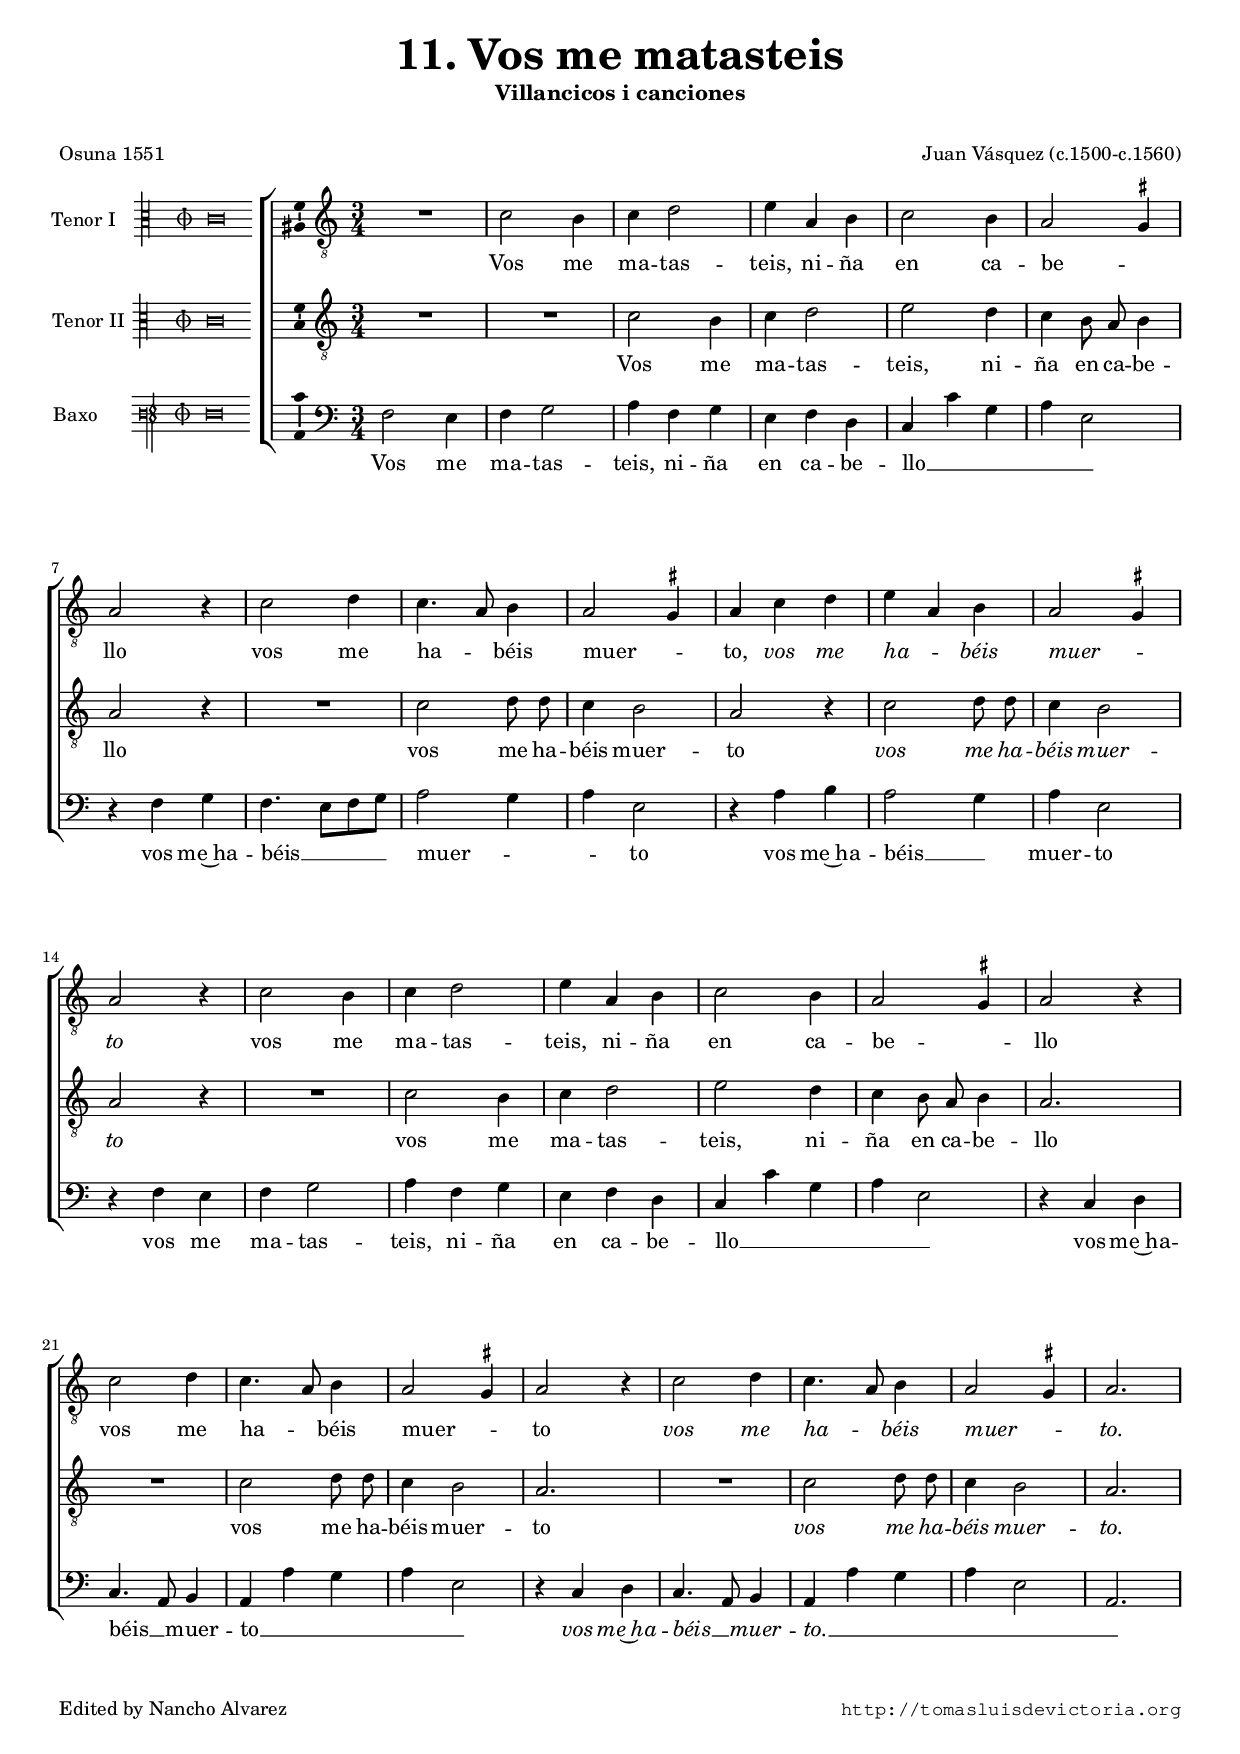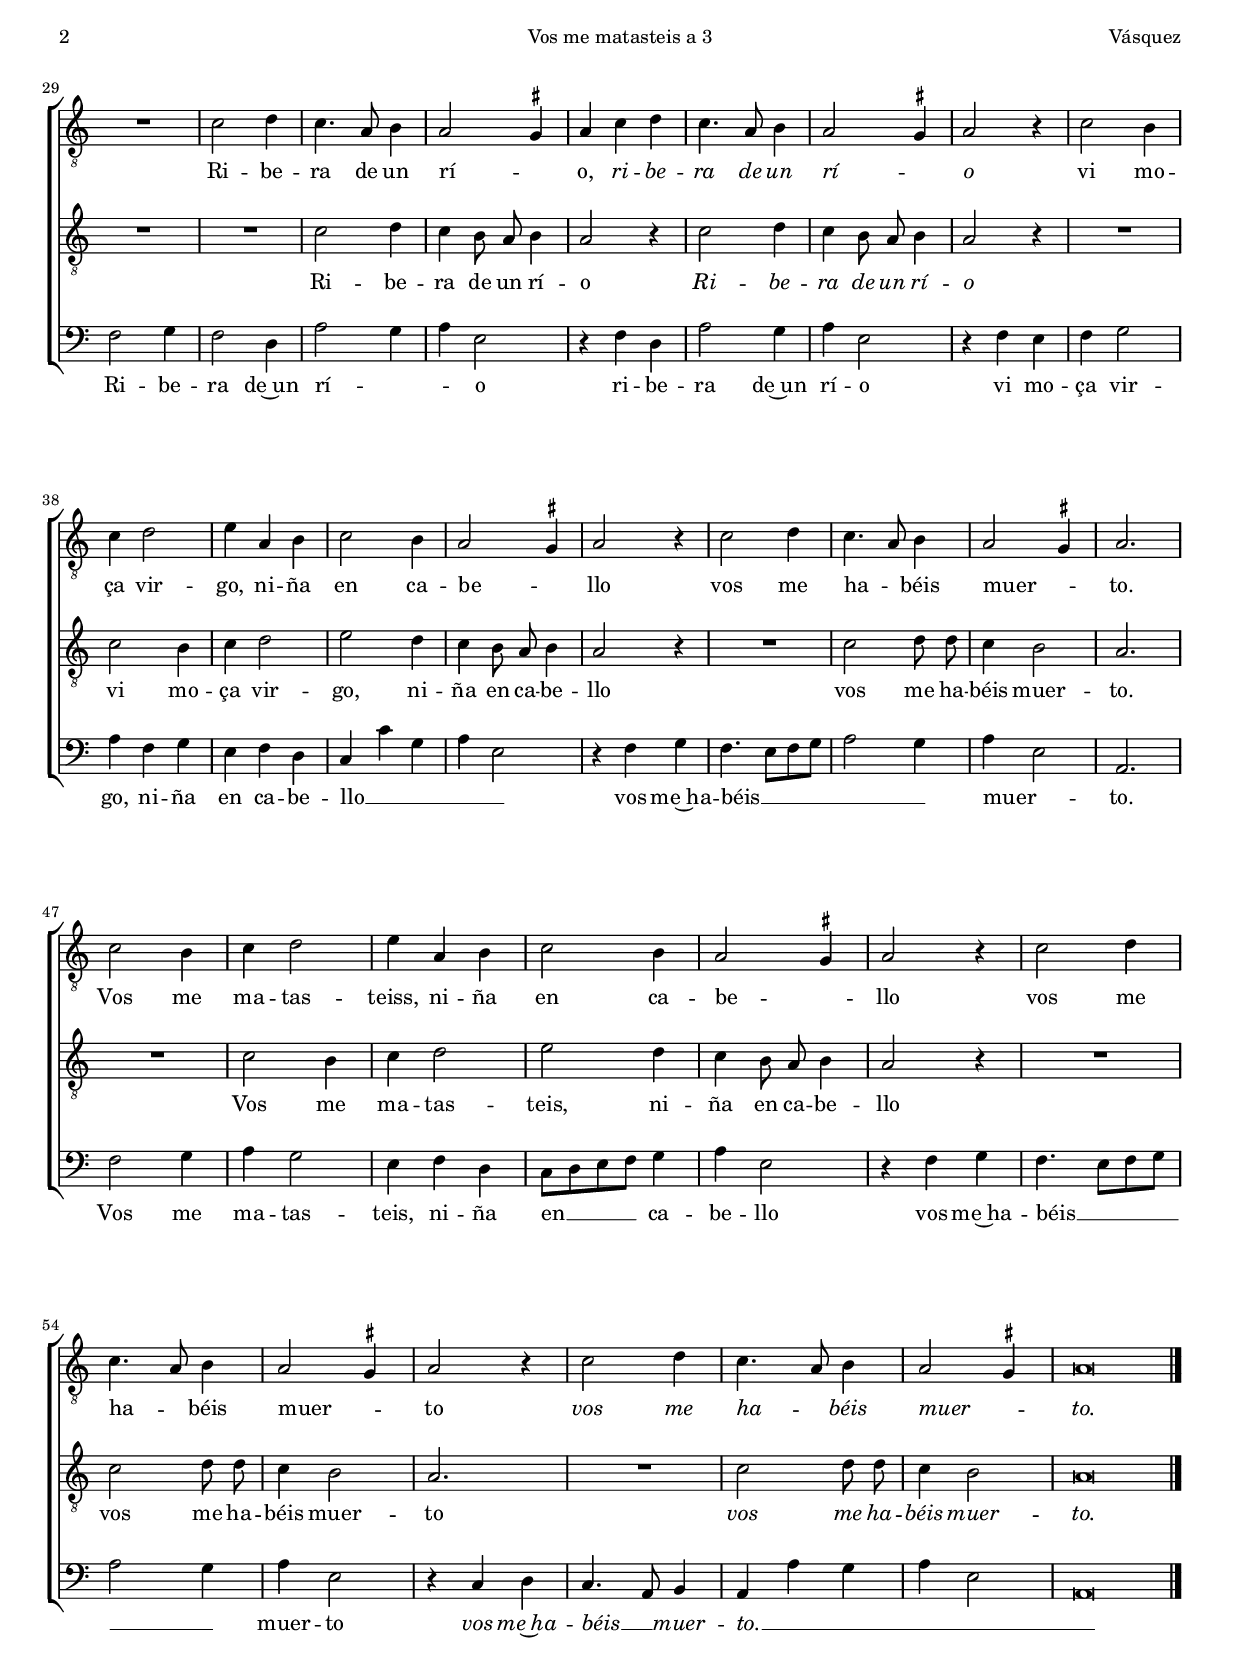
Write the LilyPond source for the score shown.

\version "2.18.0"

#(set-default-paper-size "a4")
#(set-global-staff-size 16.6)
#(ly:set-option 'point-and-click #f)
%mobile -s16.5 -i3.5

italicas=\override LyricText.font-shape = #'italic
rectas=\override LyricText.font-shape = #'upright
ss=\once \set suggestAccidentals = ##t
incipitwidth = 20
mtempo={\tempo 4 = 150}
mtempob={\tempo 4 = 50}

htitle="Vos me matasteis a 3"
hcomposer="Vásquez"

\header {
	title=\markup{\fontsize #3 "11. Vos me matasteis"}
	subtitle="Villancicos i canciones"
	subsubtitle=\markup{\null \vspace #1 }
	composer="Juan Vásquez (c.1500-c.1560)"
        pdfauthor=\composer
	%opus="(-)"
	poet=\markup{"Osuna 1551"} % Villancicos i canciones de Iuan Vasquez a tres y a cuatro. Impreso por Juan de León
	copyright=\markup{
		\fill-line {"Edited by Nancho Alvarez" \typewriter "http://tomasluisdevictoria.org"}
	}
%	tagline=""
}

global={\key c \major \time 3/4 \skip 1*3/4*60 
	\bar "|."
}


cantus=\relative c'{
	R1*3/4
	c2 b4
	c d2
	e4 a, b
	c2 b4
	a2 \ss gis4
	a2 r4
	c2 d4
	c4. a8 b4
	a2 \ss gis4
	a c d
	e a, b
	a2 \ss gis4
	a2 r4
	c2 b4 c4 d2
	e4 a, b
	c2 b4
	a2 \ss gis4
	a2 r4
	c2 d4
	c4. a8 b4
	a2 \ss gis4
	a2 r4
	c2 d4
	c4. a8 b4
	a2 \ss gis4
	a2. \pageBreak
	R1*3/4
	c2 d4
	c4. a8 b4
	a2 \ss gis4
	a c d
	c4. a8 b4
	a2 \ss gis4
	a2 r4
	c2 b4
	c4 d2
	e4 a, b
	c2 b4
	a2 \ss gis4
	a2 r4
	c2 d4
	c4. a8 b4
	a2 \ss gis4
	a2. \break
	c2 b4
	c4 d2
	e4 a, b
	c2 b4
	a2 \ss gis4
	a2 r4
	c2 d4
	c4. a8 b4
	a2 \ss gis4
	a2 r4
	c2 d4
	c4. a8 b4
	a2 \ss gis4
	a\breve*3/8
}

tenor=\relative c'{
	R1*3/4*2
	c2 b4
	c d2
	e2 d4
	c4 b8 a b4
	a2 r4
	R1*3/4
	c2 d8 d
	c4 b2
	a2 r4
	c2 d8 d
	c4 b2
	a2 r4
	R1*3/4
	c2 b4
	c d2
	e2 d4
	c4 b8 a b4
	a2. 
	R1*3/4
	c2 d8 d
	c4 b2
	a2.
	R1*3/4
	c2 d8 d
	c4 b2
	a2.
	R1*3/4*2
	c2 d4
	c4 b8 a b4
	a2 r4 
	c2 d4
	c4 b8 a b4
	a2 r4
	R1*3/4
	c2 b4
	c4 d2
	e2 d4
	c4 b8 a b4
	a2 r4
	R1*3/4
	c2 d8 d
	c4 b2
	a2.
	R1*3/4
	c2 b4
	c4 d2
	e2 d4
	c4 b8 a b4
	a2 r4
	R1*3/4
	c2 d8 d
	c4 b2
	a2.
	R1*3/4
	c2 d8 d
	c4 b2
	a\breve*3/8
}

bassus=\relative c{
	f2 e4
	f g2
	a4 f g
	e f d
	c c' g
	a4 e2
	r4 f g
	f4. e8[ f g]
	a2 g4
	a4 e2
	r4 a b
	a2 g4
	a e2
	r4 f e
	f g2
	a4 f g
	e f d
	c c' g
	a e2
	r4 c d
	c4. a8 b4
	a a' g
	a4 e2
	r4 c d
	c4. a8 b4
	a a' g
	a e2
	a,2.
	f'2 g4
	f2 d4
	a'2 g4
	a e2
	r4 f d 
	a'2 g4 
	a e2
	r4 f e
	f g2
	a4 f g
	e f d
	c c' g
	a4 e2
	r4 f g
	f4. e8[ f g]
	a2 g4 a4 e2
	a,2.
	f'2 g4 
	a g2
	e4 f d
	c8[ d e f] g4
	a e2
	r4 f g
	f4. e8[ f g]
	a2 g4
	a4 e2
	r4 c d
	c4. a8 b4
	a a' g
	a e2
	a,\breve*3/8
}

textocantus=\lyricmode{
Vos me ma -- tas -- teis, % tes
ni -- ña en ca -- be -- _ llo
vos me ha -- _ béis muer -- _ to,
\italicas
vos me ha -- _ béis muer -- _ to
\rectas
vos me ma -- tas -- teis,
ni -- ña en ca -- be -- _ llo
vos me ha -- _ béis muer -- _ to
\italicas
vos me ha -- _ béis muer -- _ to.
\rectas
Ri -- be -- ra de un rí -- _ o,
\italicas
ri -- be -- ra de un rí -- _ o
\rectas
vi mo -- ça vir -- go,
ni -- ña en ca -- be -- _ llo
vos me ha -- _ béis muer -- _ to.
Vos me ma -- tas -- teiss,
ni -- ña en ca -- be -- _ llo
vos me ha -- _ béis muer -- _ to
\italicas
vos me ha -- _ béis muer -- _ to.
}

textotenor=\lyricmode{
Vos me ma -- tas -- teis,
ni -- ña en ca -- be -- llo
vos me ha -- béis muer -- to
\italicas
vos me ha -- béis muer -- to
\rectas
vos me ma -- tas -- teis,
ni -- ña en ca -- be -- llo
vos me ha -- béis muer -- to
\italicas
vos me ha -- béis muer -- to.
\rectas
Ri -- be -- ra de un rí -- o
\italicas
Ri -- be -- ra de un rí -- o
\rectas
vi mo -- ça vir -- go,
ni -- ña en ca -- be -- llo
vos me ha -- béis muer -- to.
Vos me ma -- tas -- teis,
ni -- ña en ca -- be -- llo
vos me ha -- béis muer -- to
\italicas
vos me ha -- béis muer -- to.
}

textobassus=\lyricmode{
Vos me ma -- tas -- teis,
ni -- ña en ca -- be -- llo __ _ _ _ _ 
vos me~ha -- béis __ _ muer -- _ _ to % to _
vos me~ha -- béis __ _ muer -- to
vos me ma -- tas -- teis,
ni -- ña en ca -- be -- llo __ _ _ _ _ 
vos me~ha -- béis __ _ muer -- to __ _ _ _ _ 
\italicas
vos me~ha -- béis __ _ muer -- to. __ _ _ _ _ _ 
\rectas
Ri -- be -- ra de~un rí -- _ _ o % o _
ri -- be -- ra de~un rí -- o
vi mo -- ça vir -- go,
ni -- ña en ca -- be -- llo __ _ _ _ _ 
vos me~ha -- béis __ _ _ _ muer -- _ to.
Vos me ma -- tas -- teis,
ni -- ña en __ ca -- be -- llo
vos me~ha -- béis __ _ _ _ muer -- to
\italicas
vos me~ha -- béis __ _ muer -- to. __ _ _ _ _ _ 
}


incipitcantus=\markup{
	\score{
		{ 
		\set Staff.instrumentName="Tenor I   "
		\override NoteHead.style = #'neomensural
		\override Staff.TimeSignature.style = #'mensural % 23
		\cadenzaOn 
		\clef "petrucci-c3"
		\key c \major
		\time 3/4
                c'\breve 
		} 

	\layout { line-width=\incipitwidth indent = 0 }
	}
}

incipittenor=\markup{
	\score{
		{ 
		\set Staff.instrumentName="Tenor II "
		\override NoteHead.style = #'neomensural 
		\override Staff.TimeSignature.style = #'mensural
		\cadenzaOn 
		\clef "petrucci-c3"
		\key c \major
		\time 3/4
                c'\breve
		} 
	\layout { line-width=\incipitwidth indent=0 }
	}
}

incipitbassus=\markup{
	\score{
		{ 
		\set Staff.instrumentName="Baxo      "
		\override NoteHead.style = #'neomensural
		\override Staff.TimeSignature.style = #'mensural
		\cadenzaOn 
		\clef "petrucci-f3"
		\key c \major
		\time 3/4
                f\breve
		} 
	\layout { line-width=\incipitwidth indent = 0 }
	}
}

%\layout {
%       \context {\Voice
%               \remove Ligature_bracket_engraver
%               \consists Mensural_ligature_engraver
%       }
%       line-width=\incipitwidth
%       indent = 0
%}

\score {\transpose c' c'{
\new ChoirStaff<<

	\new Staff <<\global
	\new Voice="v1" {
		\set Staff.instrumentName=\incipitcantus
		\clef "G_8"
		\cantus }
	\new Lyrics \lyricsto "v1" {\textocantus }
	>>
	
	\new Staff <<\global
	\new Voice="v3" {
		\set Staff.instrumentName=\incipittenor
		\clef "G_8"
		\tenor }
	\new Lyrics \lyricsto "v3" {\textotenor }
	>>

	\new Staff <<\global
	\new Voice="v4" {
		\set Staff.instrumentName=\incipitbassus
		\clef "bass"
		\bassus }
	\new Lyrics \lyricsto "v4" {\textobassus }
	>>
	
>>

	} % transpose

\layout{ 
	\context {\Lyrics 
		\override VerticalAxisGroup.staff-affinity = #UP
		\override VerticalAxisGroup.nonstaff-relatedstaff-spacing =
			#'((basic-distance . 0) (minimum-distance . 0) (padding . 1))
		\override LyricText.font-size = #1.2
		\override LyricHyphen.minimum-distance = #0.5
	}
	\context {\Score 
		tempoHideNote = ##t
		\override BarNumber.padding = #2 
	}
	\context {\Voice 
		%melismaBusyProperties = #'()
		autoBeaming = ##f
	}
	\context {\Staff 
                %\RemoveEmptyStaves
                %\override VerticalAxisGroup.remove-first = ##t
		\override VerticalAxisGroup.staff-staff-spacing =
			#'((basic-distance . 11) (minimum-distance . 0) (padding . 1))
		\consists Ambitus_engraver 
		\override LigatureBracket.padding = #1
	}
}

%\midi { \mtempo }

}


\paper{
	evenHeaderMarkup=\markup  \fill-line { \fromproperty #'page:page-number-string \htitle \hcomposer }
	oddHeaderMarkup= \markup  \fill-line { \on-the-fly #not-first-page \hcomposer \on-the-fly #not-first-page \htitle \on-the-fly #not-first-page \fromproperty #'page:page-number-string }
	system-count=8
	%page-count = 7
	ragged-last-bottom = ##f
	indent=3.6\cm
	system-system-spacing =
	#'((basic-distance . 20) (minimum-distance . 0) (padding . 5))
	top-system-spacing = % header
	#'((basic-distance . 10) (minimum-distance . 0) (padding . 0))
	last-bottom-spacing = % footer
	#'((basic-distance . 14) (minimum-distance . 0) (padding . 0))
	markup-system-spacing.padding = #1.5
}
